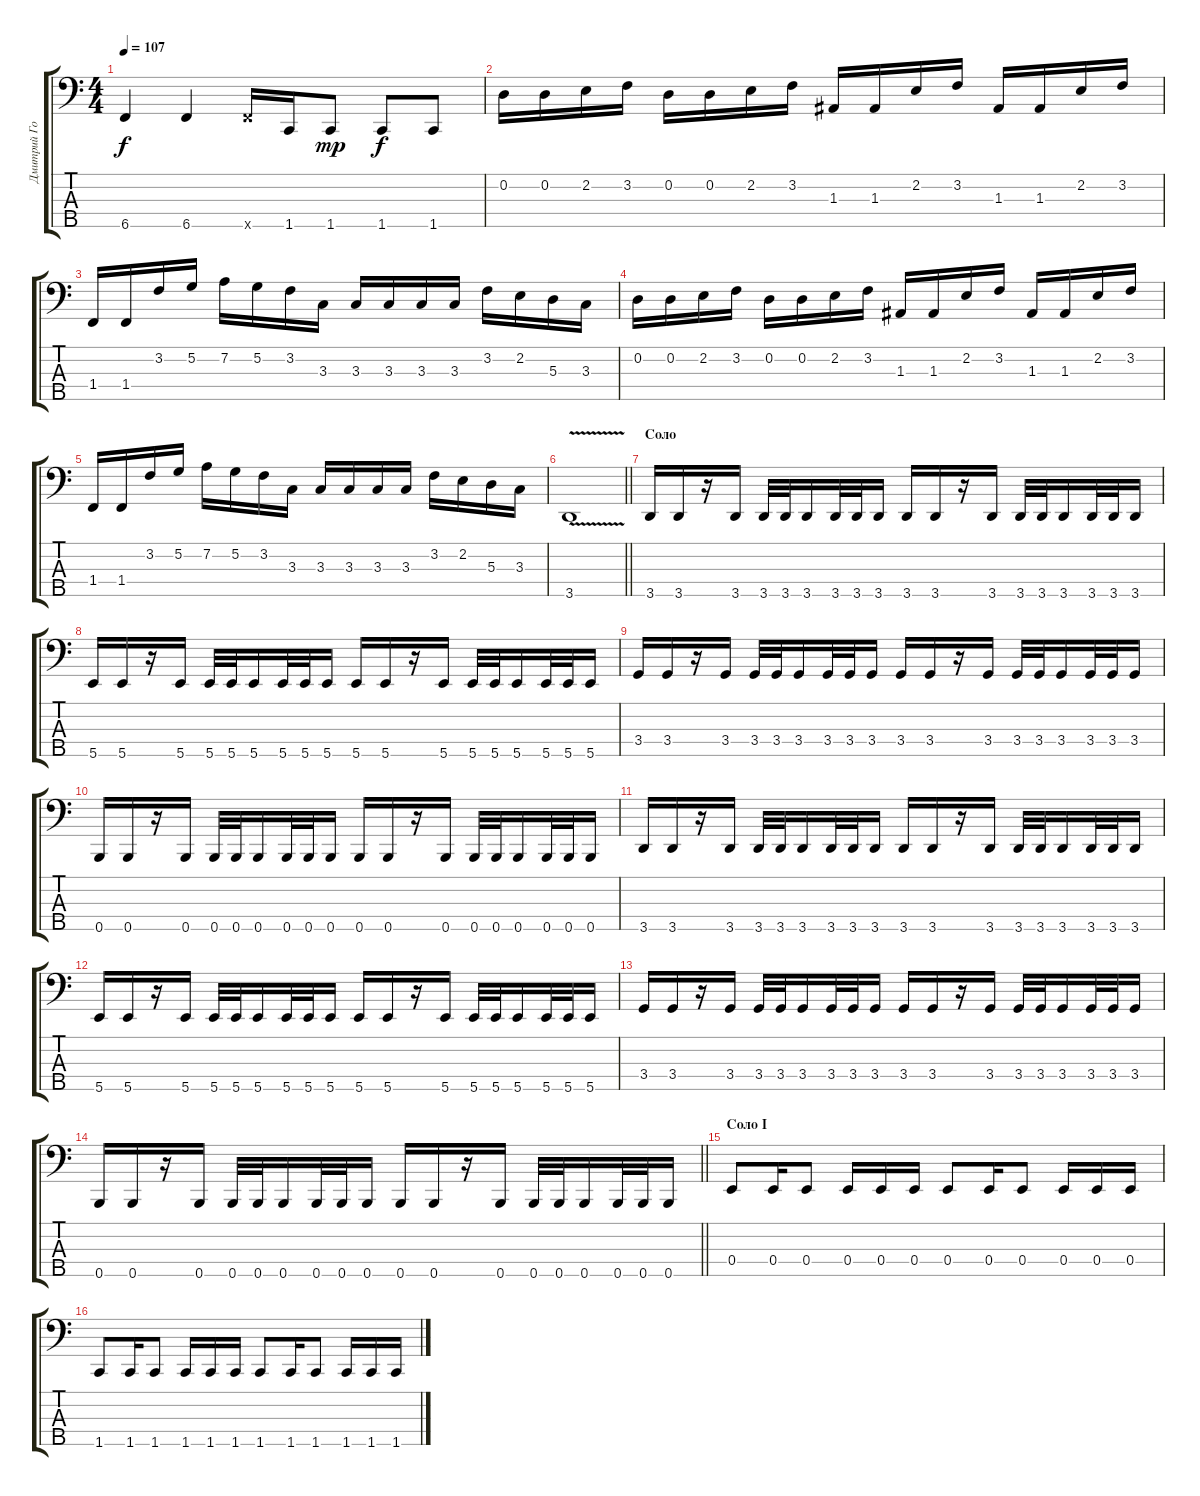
\track ("Дмитрий Голяшев" "Дмитрий Го") {instrument electricbassfinger}
\staff {score tabs}
\tuning (G2 D2 A1 E1 B0) {hide}
\ts (4 4)
\tempo 107
\clef f4
\ks c
6.5.4{dy f} 6.5.4 6.5{x}.16 1.5.16 1.5.8{dy mp} 1.5.8{dy f} 1.5.8 |
0.2.16 0.2.16 2.2.16 3.2.16 0.2.16 0.2.16 2.2.16 3.2.16 1.3.16 1.3.16 2.2.16 3.2.16 1.3.16 1.3.16 2.2.16 3.2.16 |
1.4.16 1.4.16 3.2.16 5.2.16 7.2.16 5.2.16 3.2.16 3.3.16 3.3.16 3.3.16 3.3.16 3.3.16 3.2.16 2.2.16 5.3.16 3.3.16 |
0.2.16 0.2.16 2.2.16 3.2.16 0.2.16 0.2.16 2.2.16 3.2.16 1.3.16 1.3.16 2.2.16 3.2.16 1.3.16 1.3.16 2.2.16 3.2.16 |
1.4.16 1.4.16 3.2.16 5.2.16 7.2.16 5.2.16 3.2.16 3.3.16 3.3.16 3.3.16 3.3.16 3.3.16 3.2.16 2.2.16 5.3.16 3.3.16 |
\barLineRight lightlight
3.5{v}.1 |
\section ("" "Соло")
3.5.16 3.5.16 r.16 3.5.16 3.5.32 3.5.32 3.5.16 3.5.32 3.5.32 3.5.16 3.5.16 3.5.16 r.16 3.5.16 3.5.32 3.5.32 3.5.16 3.5.32 3.5.32 3.5.16 |
5.5.16 5.5.16 r.16 5.5.16 5.5.32 5.5.32 5.5.16 5.5.32 5.5.32 5.5.16 5.5.16 5.5.16 r.16 5.5.16 5.5.32 5.5.32 5.5.16 5.5.32 5.5.32 5.5.16 |
3.4.16 3.4.16 r.16 3.4.16 3.4.32 3.4.32 3.4.16 3.4.32 3.4.32 3.4.16 3.4.16 3.4.16 r.16 3.4.16 3.4.32 3.4.32 3.4.16 3.4.32 3.4.32 3.4.16 |
0.5.16 0.5.16 r.16 0.5.16 0.5.32 0.5.32 0.5.16 0.5.32 0.5.32 0.5.16 0.5.16 0.5.16 r.16 0.5.16 0.5.32 0.5.32 0.5.16 0.5.32 0.5.32 0.5.16 |
3.5.16 3.5.16 r.16 3.5.16 3.5.32 3.5.32 3.5.16 3.5.32 3.5.32 3.5.16 3.5.16 3.5.16 r.16 3.5.16 3.5.32 3.5.32 3.5.16 3.5.32 3.5.32 3.5.16 |
5.5.16 5.5.16 r.16 5.5.16 5.5.32 5.5.32 5.5.16 5.5.32 5.5.32 5.5.16 5.5.16 5.5.16 r.16 5.5.16 5.5.32 5.5.32 5.5.16 5.5.32 5.5.32 5.5.16 |
3.4.16 3.4.16 r.16 3.4.16 3.4.32 3.4.32 3.4.16 3.4.32 3.4.32 3.4.16 3.4.16 3.4.16 r.16 3.4.16 3.4.32 3.4.32 3.4.16 3.4.32 3.4.32 3.4.16 |
\barLineRight lightlight
0.5.16 0.5.16 r.16 0.5.16 0.5.32 0.5.32 0.5.16 0.5.32 0.5.32 0.5.16 0.5.16 0.5.16 r.16 0.5.16 0.5.32 0.5.32 0.5.16 0.5.32 0.5.32 0.5.16 |
\section ("" "Соло I")
0.4.8 0.4.16 0.4.8 0.4.16 0.4.16 0.4.16 0.4.8 0.4.16 0.4.8 0.4.16 0.4.16 0.4.16 |
1.5.8 1.5.16 1.5.8 1.5.16 1.5.16 1.5.16 1.5.8 1.5.16 1.5.8 1.5.16 1.5.16 1.5.16
